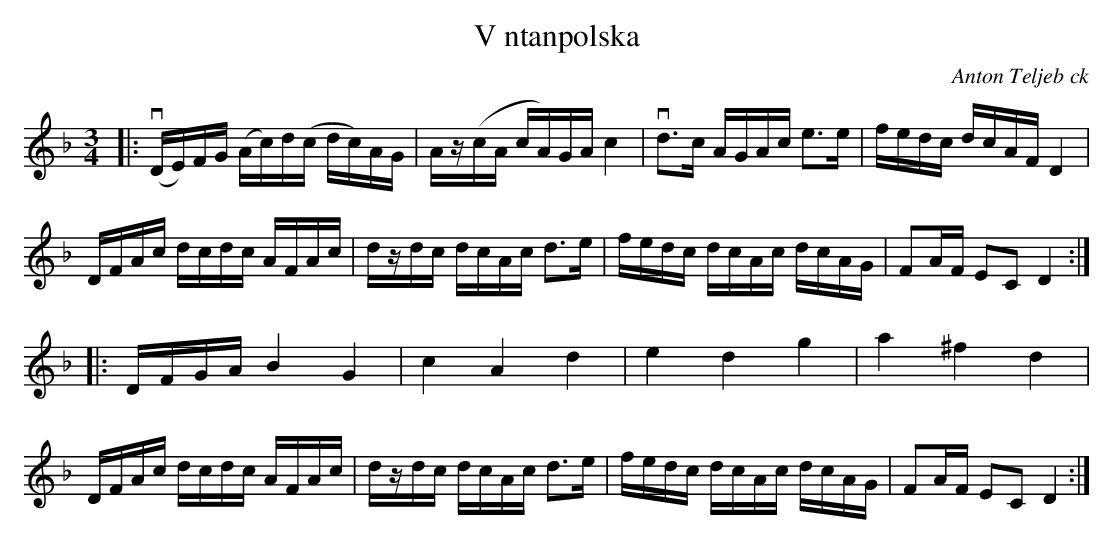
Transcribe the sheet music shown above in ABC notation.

X:1
T:V ntanpolska
C:Anton Teljeb ck
M:3/4
L:1/16
K:Dm
|:v(DE)FG (Ac)d(c dc)AG | Az(cA cA)GA c4 | vd3c AGAc e3e | fedc dcAF D4 |
 DFAc dcdc AFAc | dzdc dcAc d3e | fedc dcAc dcAG |F2AF  E2C2 D4 :|
|:DFGA B4 G4 | c4 A4 d4 | e4 d4 g4 | a4 ^f4 d4 |
 DFAc dcdc AFAc | dzdc dcAc d3e | fedc dcAc dcAG |F2AF  E2C2 D4 :|
